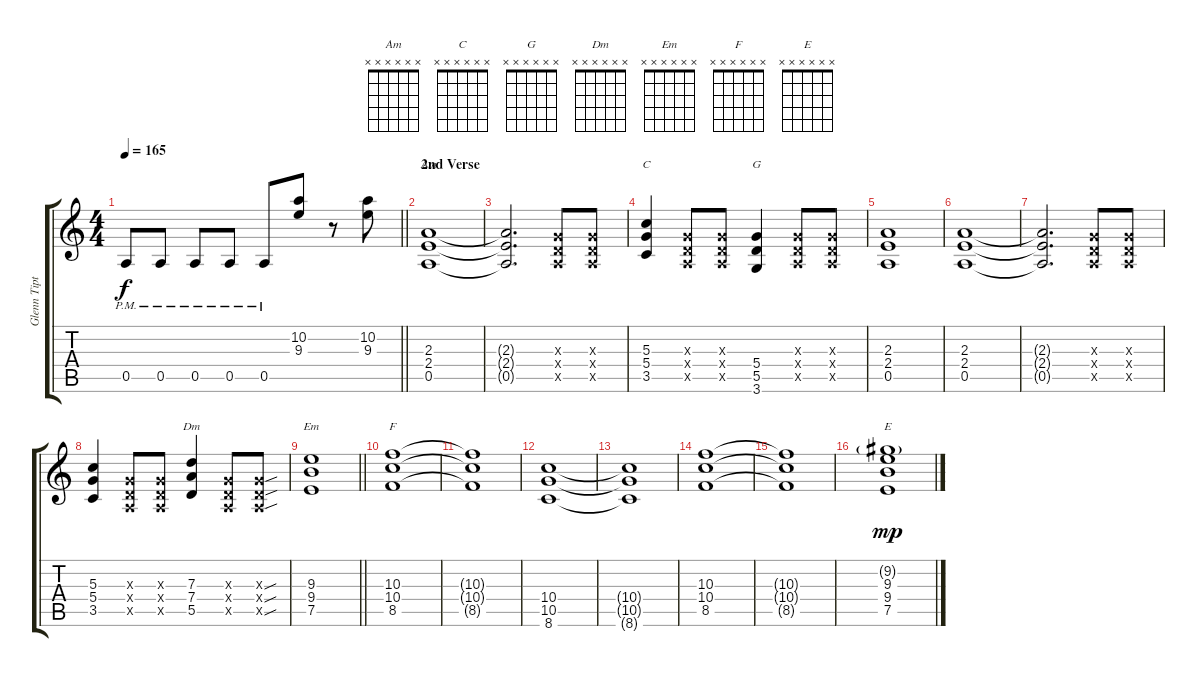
\track ("Glenn Tipton" "Glenn Tipt") {instrument overdrivenguitar}
\staff {score tabs}
\tuning (E4 B3 G3 D3 A2 E2) {hide}
\chord ("Am" x x x x x x)
\chord ("C" x x x x x x)
\chord ("G" x x x x x x)
\chord ("Dm" x x x x x x)
\chord ("Em" x x x x x x)
\chord ("F" x x x x x x)
\chord ("E" x x x x x x)
\ts (4 4)
\tempo 165
\clef g2
\barLineRight lightlight
\ks aminor
0.5{pm}.8{dy f} 0.5{pm}.8 0.5{pm}.8 0.5{pm}.8 0.5{pm}.8 (10.2 9.3).8 r.8 (10.2 9.3).8 |
\section ("" "2nd Verse")
(2.3 2.4 0.5).1{ch "Am"} |
(2.3{t} 2.4{t} 0.5{t}).2{d} (0.3{x} 0.4{x} 0.5{x}).8 (0.3{x} 0.4{x} 0.5{x}).8 |
(5.3 5.4 3.5).4{ch "C"} (0.3{x} 0.4{x} 0.5{x}).8 (0.3{x} 0.4{x} 0.5{x}).8 (5.4 5.5 3.6).4{ch "G"} (0.3{x} 0.4{x} 0.5{x}).8 (0.3{x} 0.4{x} 0.5{x}).8 |
(2.3 2.4 0.5).1 |
(2.3 2.4 0.5).1 |
(2.3{t} 2.4{t} 0.5{t}).2{d} (0.3{x} 0.4{x} 0.5{x}).8 (0.3{x} 0.4{x} 0.5{x}).8 |
(5.3 5.4 3.5).4 (0.3{x} 0.4{x} 0.5{x}).8 (0.3{x} 0.4{x} 0.5{x}).8 (7.3 7.4 5.5).4{ch "Dm"} (0.3{x} 0.4{x} 0.5{x}).8 (0.3{sou x} 0.4{sou x} 0.5{sou x}).8 |
\barLineRight lightlight
(9.3 9.4 7.5).1{ch "Em"} |
(10.3 10.4 8.5).1{ch "F"} |
(10.3{t} 10.4{t} 8.5{t}).1 |
(10.4 10.5 8.6).1 |
(10.4{t} 10.5{t} 8.6{t}).1 |
(10.3 10.4 8.5).1 |
(10.3{t} 10.4{t} 8.5{t}).1 |
(9.2{g} 9.3 9.4 7.5).1{ch "E" dy mp}
